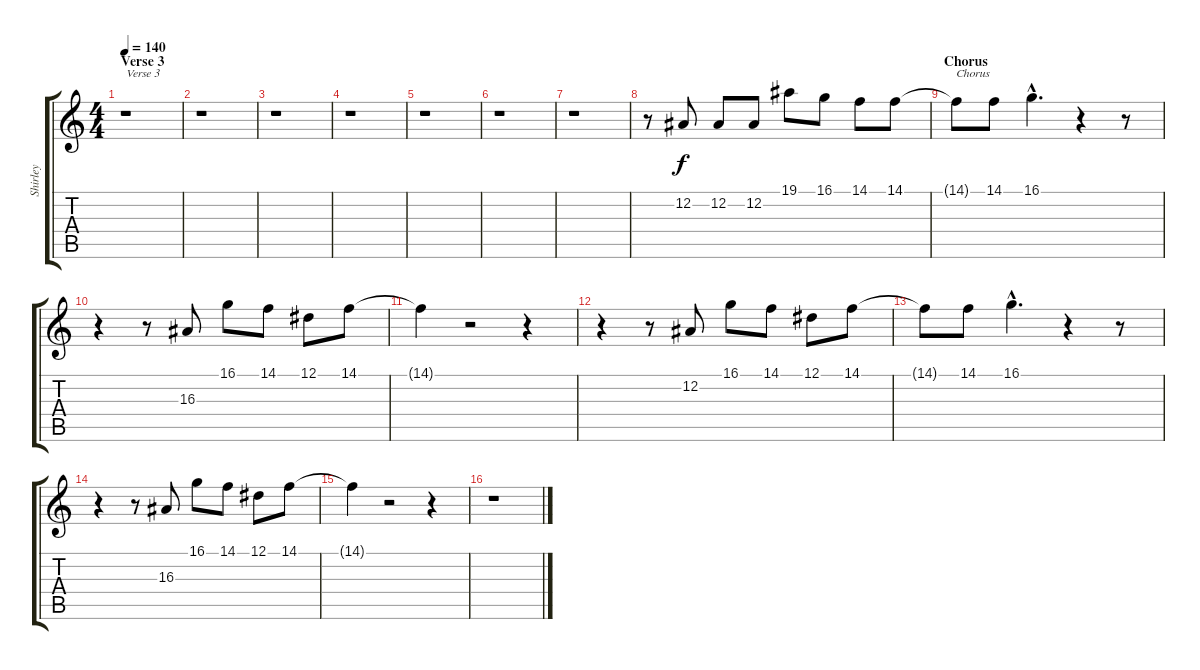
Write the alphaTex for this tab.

\track ("Shirley" "Shirley") {instrument drawbarorgan}
\staff {score tabs}
\tuning (Eb4 Bb3 Gb3 Db3 Ab2 Eb2) {hide}
\ts (4 4)
\section ("" "Verse 3")
\tempo 140
\clef g2
\ks c
r.1{txt "Verse 3" dy f} |
r.1 |
r.1 |
r.1 |
r.1 |
r.1 |
r.1 |
r.8 12.2.8 12.2.8 12.2.8 19.1.8 16.1.8 14.1.8 14.1.8 |
\section ("" "Chorus")
14.1{t}.8{txt "Chorus"} 14.1.8 16.1{hac}.4{d} r.4 r.8 |
r.4 r.8 16.3.8 16.1.8 14.1.8 12.1.8 14.1.8 |
14.1{t}.4 r.2 r.4 |
r.4 r.8 12.2.8 16.1.8 14.1.8 12.1.8 14.1.8 |
14.1{t}.8 14.1.8 16.1{hac}.4{d} r.4 r.8 |
r.4 r.8 16.3.8 16.1.8 14.1.8 12.1.8 14.1.8 |
14.1{t}.4 r.2 r.4 |
r.1
